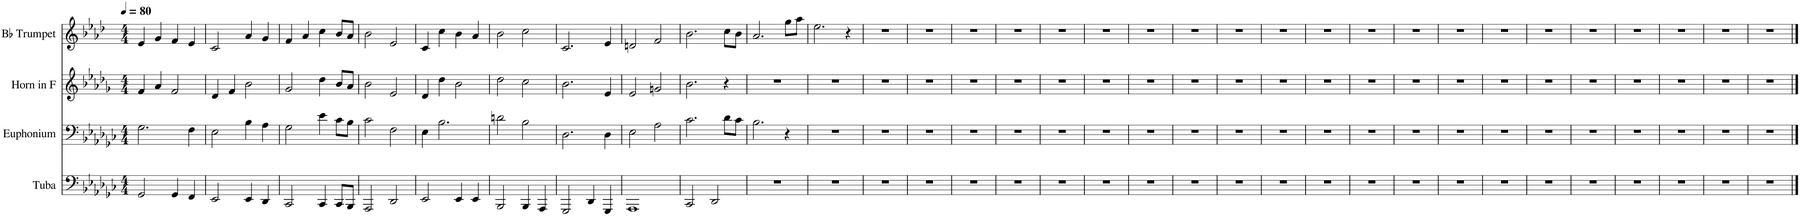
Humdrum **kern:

**kern	**kern	**kern	**kern
*part4	*part3	*part2	*part1
*staff4	*staff3	*staff2	*staff1
*I"Tuba	*I"Euphonium	*I"Horn in F	*I"Bb Trumpet
*I'Tba.	*I'Euph.	*	*I'Bb Tpt.
*clefF4	*clefF4	*clefG2	*clefG2
*	*	*Trd4c7	*Trd1c2
*k[b-e-a-d-g-c-]	*k[b-e-a-d-g-c-]	*k[b-e-a-d-g-]	*k[b-e-a-d-]
*M4/4	*M4/4	*M4/4	*M4/4
*MM80	*MM80	*MM80	*MM80
=1	=1	=1	=1
2GG-/	2.G-\	4f/	4e-/
.	.	4a-/	4g/
4GG-/	.	2f/	4f/
4FF/	4F\	.	4e-/
=2	=2	=2	=2
2EE-/	2E-\	4d-/	2c/
.	.	4f/	.
4EE-/	4B-\	2b-\	4a-/
4DD-/	4A-\	.	4g/
=3	=3	=3	=3
2CC-/	2G-\	2g-/	4f/
.	.	.	4a-/
4CC-/	4e-\	4dd-\	4cc\
8CC-/L	8c-\L	8b-/L	8b-/L
8BBB-/J	8B-\J	8a-/J	8a-/J
=4	=4	=4	=4
2AAA-/	2c-\	2b-\	2b-\
2DD-/	2F\	2e-/	2e-/
=5	=5	=5	=5
2EE-/	4E-\	4d-/	4c/
.	2.B-\	4dd-\	4cc\
4EE-/	.	2b-\	4b-\
4EE-/	.	.	4a-/
=6	=6	=6	=6
2BBB-/	2dn\	2dd-\	2b-\
4BBB-/	2B-\	2cc\	2cc\
4AAA-/	.	.	.
=7	=7	=7	=7
2GGG-/	2.D-\	2.b-\	2.c/
4DD-/	.	.	.
4GGG-/	4D-\	4e-/	4e-/
=8	=8	=8	=8
1AAA-	2E-\	2e-/	2dn/
.	2A-\	2gn/	2f/
=9	=9	=9	=9
2CC-/	2.c-\	2.b-\	2.b-\
2DD-/	.	.	.
.	8d-\L	4r	8cc\L
.	8c-\J	.	8b-\J
=10	=10	=10	=10
1r	2.B-\	1r	2.a-/
.	4r	.	8gg\L
.	.	.	8aa-\J
=11	=11	=11	=11
1r	1r	1r	2.ee-\
.	.	.	4r
=12	=12	=12	=12
1r	1r	1r	1r
=13	=13	=13	=13
1r	1r	1r	1r
=14	=14	=14	=14
1r	1r	1r	1r
=15	=15	=15	=15
1r	1r	1r	1r
=16	=16	=16	=16
1r	1r	1r	1r
=17	=17	=17	=17
1r	1r	1r	1r
=18	=18	=18	=18
1r	1r	1r	1r
=19	=19	=19	=19
1r	1r	1r	1r
=20	=20	=20	=20
1r	1r	1r	1r
=21	=21	=21	=21
1r	1r	1r	1r
=22	=22	=22	=22
1r	1r	1r	1r
=23	=23	=23	=23
1r	1r	1r	1r
=24	=24	=24	=24
1r	1r	1r	1r
=25	=25	=25	=25
1r	1r	1r	1r
=26	=26	=26	=26
1r	1r	1r	1r
=27	=27	=27	=27
1r	1r	1r	1r
=28	=28	=28	=28
1r	1r	1r	1r
=29	=29	=29	=29
1r	1r	1r	1r
=30	=30	=30	=30
1r	1r	1r	1r
=31	=31	=31	=31
1r	1r	1r	1r
=32	=32	=32	=32
1r	1r	1r	1r
==	==	==	==
*-	*-	*-	*-
